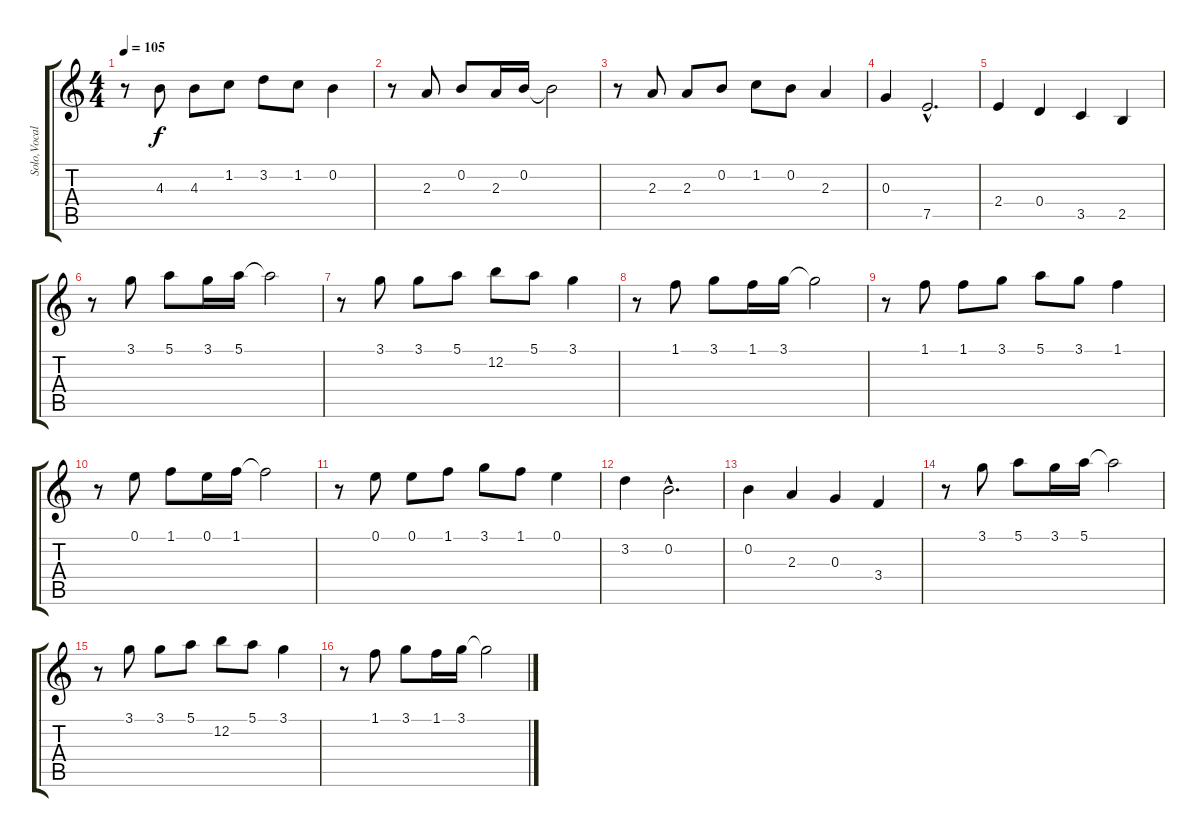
\track ("Solo,Vocal" "Solo,Vocal") {instrument acousticguitarnylon}
\staff {score tabs}
\tuning (E4 B3 G3 D3 A2 E2) {hide}
\ts (4 4)
\tempo 105
\clef g2
\ks aminor
r.8{dy f} 4.3.8 4.3.8 1.2.8 3.2.8 1.2.8 0.2.4 |
r.8 2.3.8 0.2.8 2.3.16 0.2.16 0.2{t}.2 |
r.8 2.3.8 2.3.8 0.2.8 1.2.8 0.2.8 2.3.4 |
0.3.4 7.5{hac}.2{d} |
2.4.4 0.4.4 3.5.4 2.5.4 |
r.8 3.1.8 5.1.8 3.1.16 5.1.16 5.1{t}.2 |
r.8 3.1.8 3.1.8 5.1.8 12.2.8 5.1.8 3.1.4 |
r.8 1.1.8 3.1.8 1.1.16 3.1.16 3.1{t}.2 |
r.8 1.1.8 1.1.8 3.1.8 5.1.8 3.1.8 1.1.4 |
r.8 0.1.8 1.1.8 0.1.16 1.1.16 1.1{t}.2 |
r.8 0.1.8 0.1.8 1.1.8 3.1.8 1.1.8 0.1.4 |
3.2.4 0.2{hac}.2{d} |
0.2.4 2.3.4 0.3.4 3.4.4 |
r.8 3.1.8 5.1.8 3.1.16 5.1.16 5.1{t}.2 |
r.8 3.1.8 3.1.8 5.1.8 12.2.8 5.1.8 3.1.4 |
r.8 1.1.8 3.1.8 1.1.16 3.1.16 3.1{t}.2
